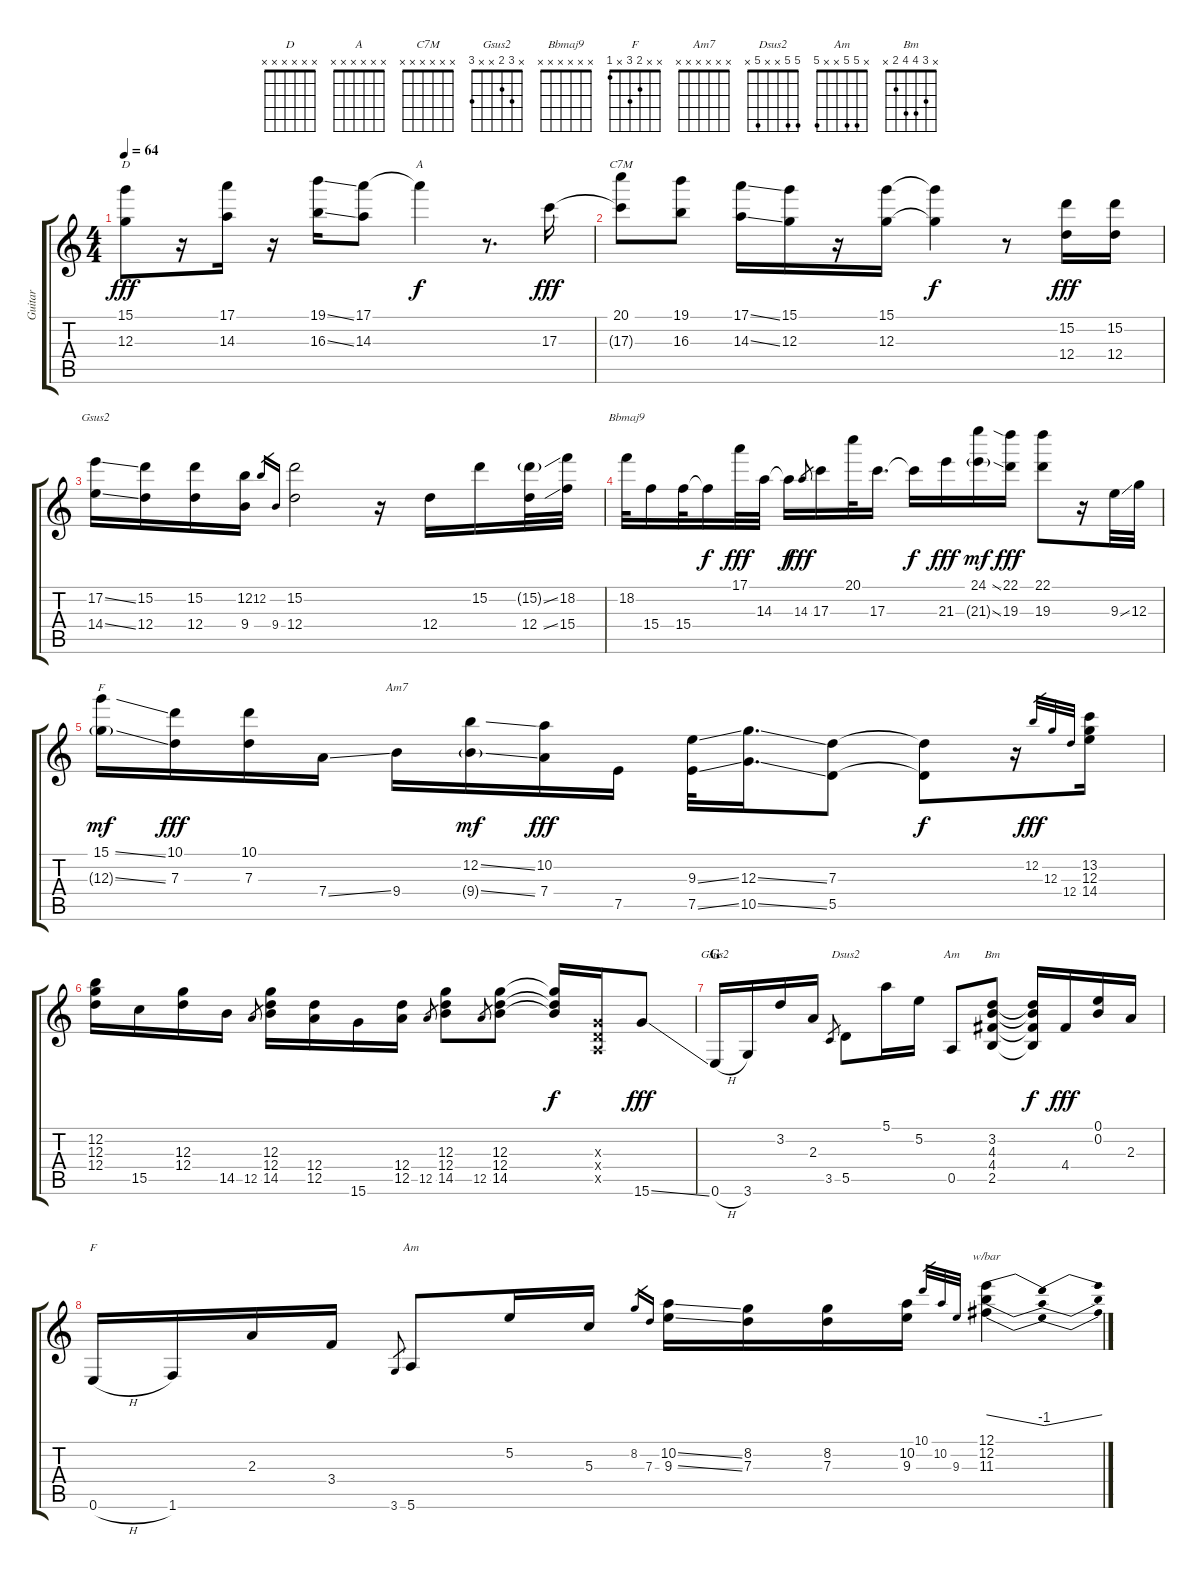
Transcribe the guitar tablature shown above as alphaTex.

\track ("Guitar" "Guitar") {instrument electricguitarclean}
\staff {score tabs}
\tuning (E4 B3 G3 D3 A2 E2) {hide}
\chord ("D" x x x x x x)
\chord ("A" x x x x x x)
\chord ("C7M" x x x x x x)
\chord ("Gsus2" x x x x x x)
\chord ("Bbmaj9" x x x x x x)
\chord ("F" x x x x x x)
\chord ("Am7" x x x x x x)
\chord ("Gsus2" x 3 2 x x 3)
\chord ("Dsus2" 5 5 x x 5 x)
\chord ("Am" x x x x x x)
\chord ("Bm" x 3 4 4 2 x)
\chord ("F" x x 2 3 x 1)
\chord ("Am" x 5 5 x x 5)
\ts (4 4)
\tempo 64
\clef g2
\ks c
(15.1 12.3).8{ch "D" dy fff} r.16 (17.1 14.3).16 r.16 (19.1{ss} 16.3{ss}).16 (17.1 14.3).8 17.1{t}.4{ch "A" dy f} r.8{d} 17.3.16{dy fff} |
(20.1 17.3{t}).8{ch "C7M"} (19.1 16.3).8 (17.1{ss} 14.3{ss}).16 (15.1 12.3).16 r.16 (15.1 12.3).16 (15.1{t} 12.3{t}).4{dy f} r.8 (15.2 12.4).16{dy fff} (15.2 12.4).16 |
(17.2{ss} 14.4{ss}).16{ch "Gsus2"} (15.2 12.4).16 (15.2 12.4).16 (12.2 9.4).16 12.2.16{gr} 9.4.16{gr} (15.2 12.4).2 r.16 12.4.16 15.2.16 (15.2{ss g} 12.4{ss}).32 (18.2 15.4).32 |
18.2.32{ch "Bbmaj9"} 15.4.16 15.4.32 15.4{t}.16{dy f} 17.1.32{dy fff} 14.3.32 14.3{t}.16{dy f} 14.3.8{gr dy fff} 17.3.16 20.1.32 17.3.16{d} 17.3{t}.16{dy f} 21.3.16{dy fff} (24.1{ss} 21.3{ss g}).16{dy mf} (22.1 19.3).16{dy fff} (22.1 19.3).8 r.16 9.3{ss}.32 12.3.32 |
(15.1{ss} 12.3{ss g}).16{ch "F" dy mf} (10.1 7.3).16{dy fff} (10.1 7.3).16 7.4{ss}.16 9.4.16{ch "Am7"} (12.2{ss} 9.4{ss g}).16{dy mf} (10.2 7.4).16{dy fff} 7.5.16 (9.3{ss} 7.5{ss}).32 (12.3{ss} 10.5{ss}).16{d} (7.3 5.5).8 (7.3{t} 5.5{t}).8{dy f} r.16 12.2.32{gr dy fff} 12.3.32{gr} 12.4.32{gr} (13.2 12.3 14.4).16 |
(12.2 12.3 12.4).16 15.5.16 (12.3 12.4).16 14.5.16 12.5.8{gr} (12.3 12.4 14.5).16 (12.4 12.5).16 15.6.16 (12.4 12.5).16 12.5.8{gr} (12.3 12.4 14.5).8 12.5.8{gr} (12.3 12.4 14.5).8 (12.3{t} 12.4{t} 14.5{t}).16{dy f} (0.3{x} 0.4{x} 0.5{x}).16 15.6{ss}.8{dy fff} |
\section ("" "G")
0.6{h}.16{ch "Gsus2"} 3.6.16 3.2.16 2.3.16 3.5.8{gr} 5.5.8{ch "Dsus2"} 5.1.16 5.2.16 0.5.8{ch "Am"} (3.2 4.3 4.4 2.5).8{ch "Bm"} (3.2{t} 4.3{t} 4.4{t} 2.5{t}).16{dy f} 4.4.16{dy fff} (0.1 0.2).16 2.3.16 |
0.6{h}.16{ch "F"} 1.6.16 2.3.16 3.4.16 3.6.8{gr} 5.6.8{ch "Am"} 5.2.16 5.3.16 8.2.16{gr} 7.3.16{gr} (10.2{ss} 9.3{ss}).16 (8.2 7.3).16 (8.2 7.3).16 (10.2 9.3).16 10.1.32{gr} 10.2.32{gr} 9.3.32{gr} (12.1 12.2 11.3).4{tbe (dip default 0 0 30 -4 60 0)}
